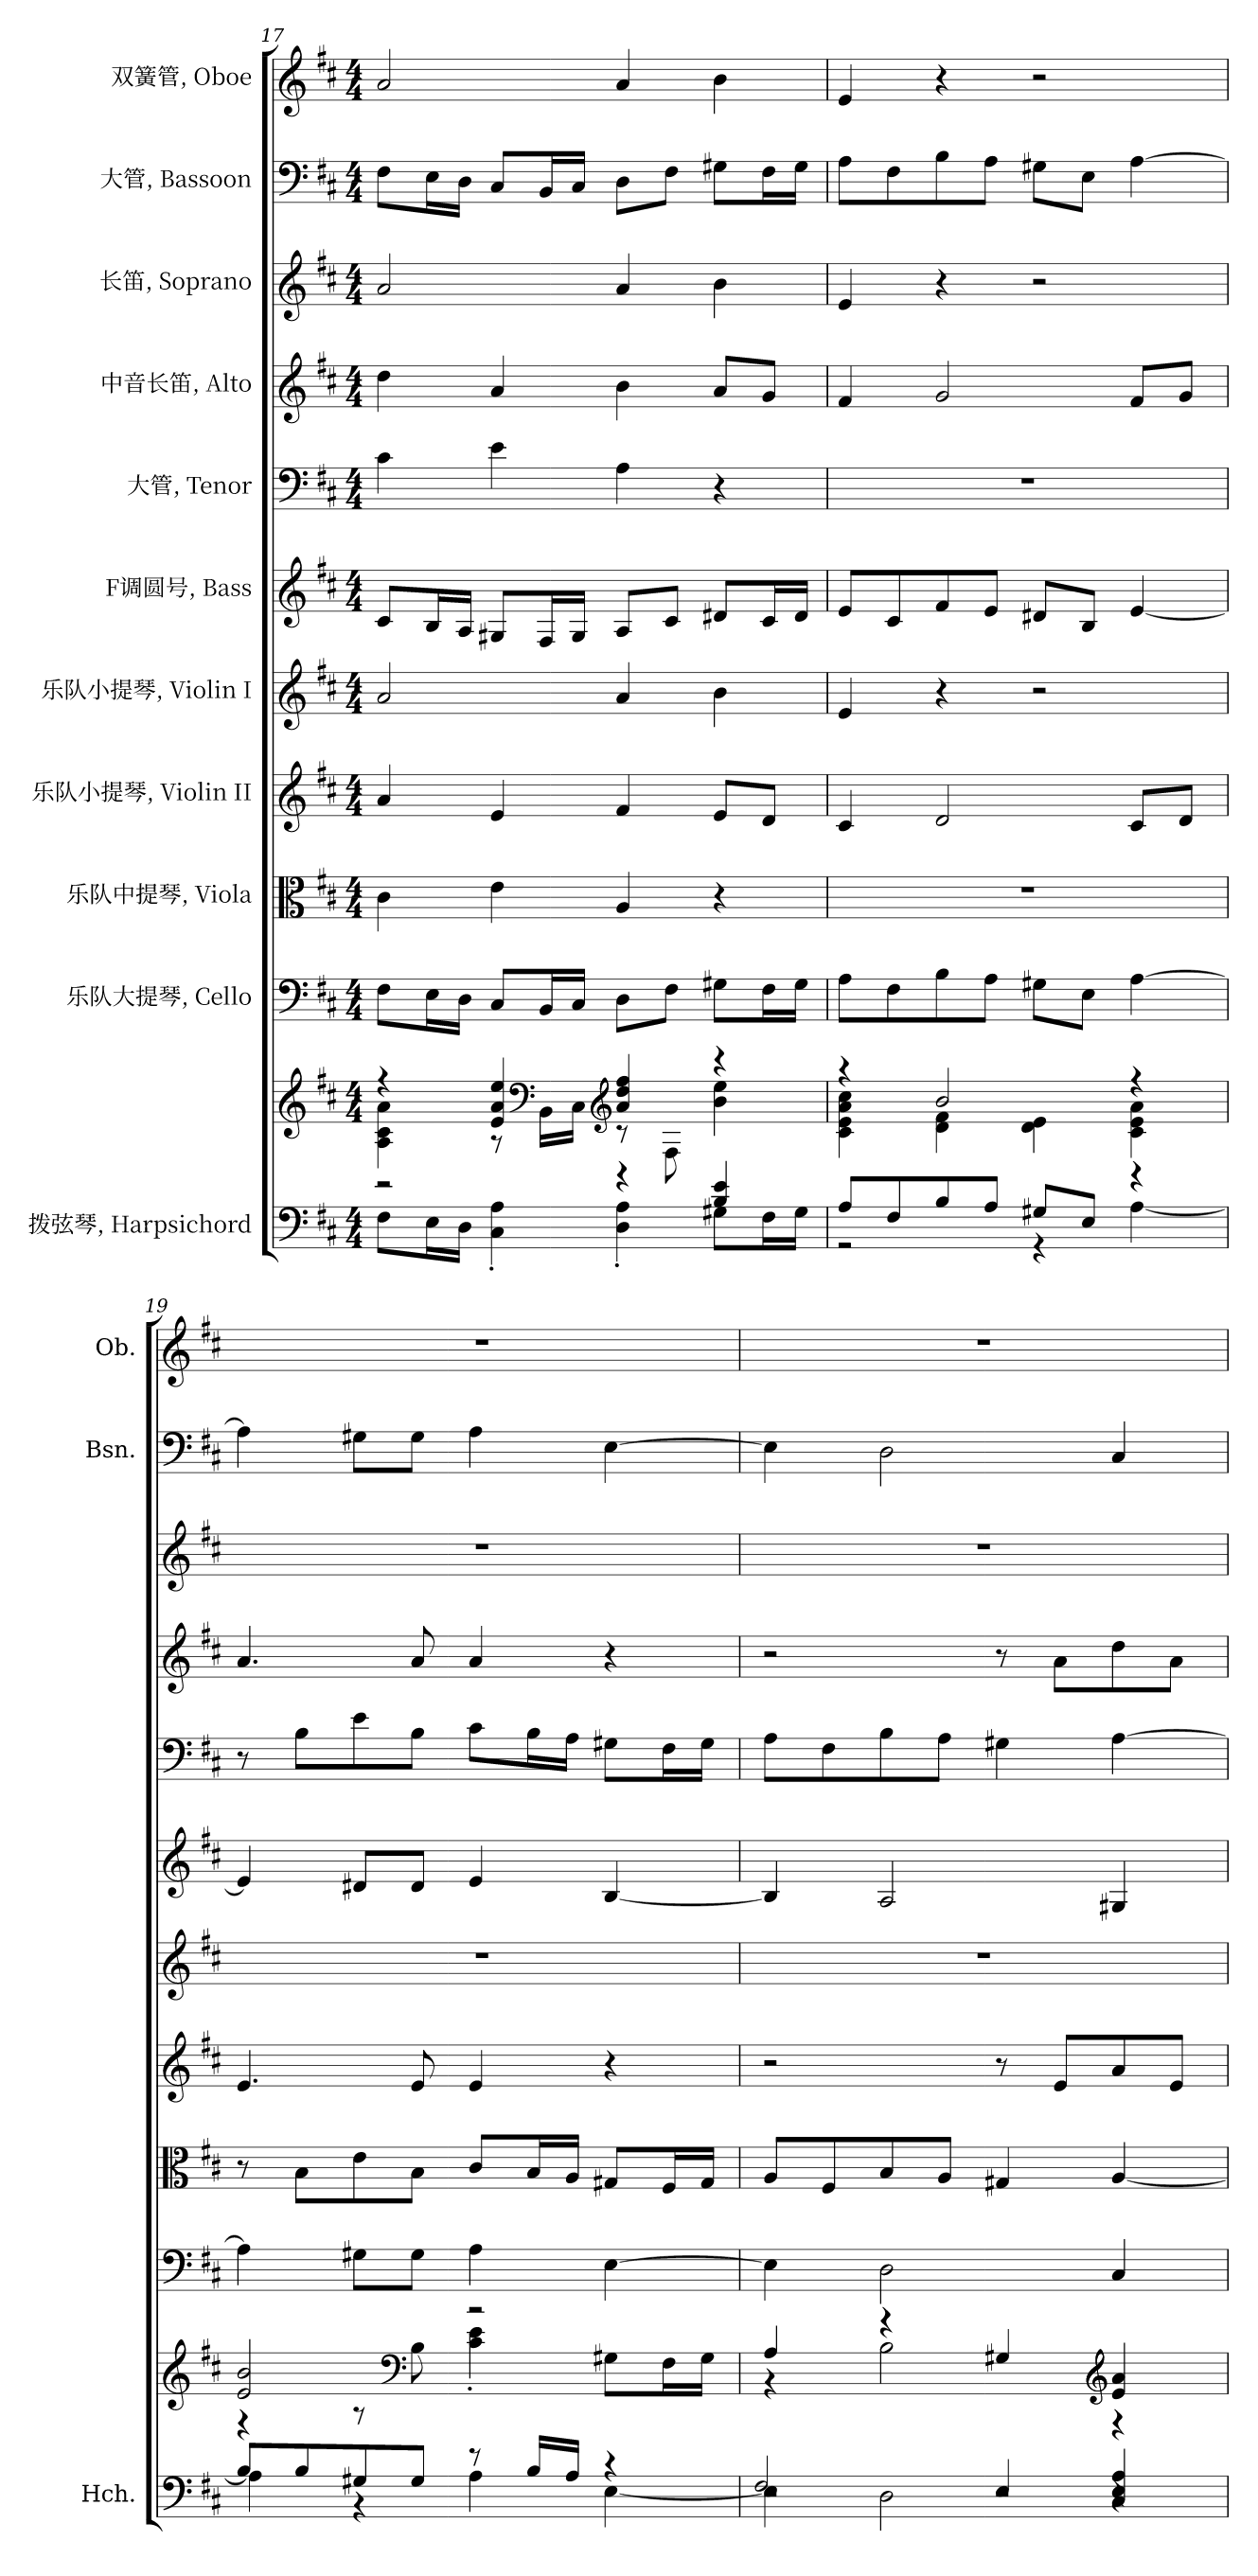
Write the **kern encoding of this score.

**kern	**kern	**kern	**kern	**kern	**kern	**kern	**kern	**kern	**kern	**kern	**kern
*part11	*part11	*part10	*part9	*part8	*part7	*part6	*part5	*part4	*part3	*part2	*part1
*staff12	*staff11	*staff10	*staff9	*staff8	*staff7	*staff6	*staff5	*staff4	*staff3	*staff2	*staff1
*I"拨弦琴, Harpsichord	*	*I"乐队大提琴, Cello	*I"乐队中提琴, Viola	*I"乐队小提琴, Violin II	*I"乐队小提琴, Violin I	*I"F调圆号, Bass	*I"大管, Tenor	*I"中音长笛, Alto	*I"长笛, Soprano	*I"大管, Bassoon	*I"双簧管, Oboe
*I'Hch.	*	*	*	*	*	*	*	*	*	*I'Bsn.	*I'Ob.
*clefF4	*clefG2	*clefF4	*clefC3	*clefG2	*clefG2	*clefG2	*clefF4	*clefG2	*clefG2	*clefF4	*clefG2
*	*	*	*	*	*	*ITrd4c7	*	*ITrd3c5	*	*	*
*k[f#c#]	*k[f#c#]	*k[f#c#]	*k[f#c#]	*k[f#c#]	*k[f#c#]	*k[f#]	*k[f#c#]	*k[f#c#g#]	*k[f#c#]	*k[f#c#]	*k[f#c#]
*M4/4	*M4/4	*M4/4	*M4/4	*M4/4	*M4/4	*M4/4	*M4/4	*M4/4	*M4/4	*M4/4	*M4/4
=17	=17	=17	=17	=17	=17	=17	=17	=17	=17	=17	=17
*^	*^	*	*	*	*	*	*	*	*	*	*
2r	8F#\L	4r	4A\ 4c#\ 4a\	8F#\L	4c#\	4a/	2a/	8F#/L	4c#\	4a\	2a/	8F#\L	2a/
.	16E\L	.	.	16E\L	.	.	.	16E/L	.	.	.	16E\L	.
.	16D\JJ	.	.	16D\JJ	.	.	.	16D/JJ	.	.	.	16D\JJ	.
.	4C#\' 4A\'	4e/ 4a/ 4ee/	8r	8C#/L	4e\	4e/	.	8C#X/L	4e\	4e/	.	8C#/L	.
*	*	*clefF4	*	*	*	*	*	*	*	*	*	*	*
.	.	.	16BB\LL	16BB/L	.	.	.	16BB/L	.	.	.	16BB/L	.
.	.	.	16C#\JJ	16C#/JJ	.	.	.	16C#/JJ	.	.	.	16C#/JJ	.
*	*	*clefG2	*	*	*	*	*	*	*	*	*	*	*
4r	4D\' 4A\'	4a/ 4dd/ 4ff#/	8r	8D\L	4A/	4f#/	4a/	8D/L	4A\	4f#\	4a/	8D\L	4a/
.	.	.	8F#\	8F#\J	.	.	.	8F#/J	.	.	.	8F#\J	.
4B/ 4e/	8G#X\L	4r	4b\ 4ee\	8G#X\L	4r	8e/L	4b\	8G#X/L	4r	8e/L	4b\	8G#X\L	4b\
.	16F#\L	.	.	16F#\L	.	8d/J	.	16F#/L	.	8d/J	.	16F#\L	.
.	16G#\JJ	.	.	16G#\JJ	.	.	.	16G#/JJ	.	.	.	16G#\JJ	.
=18	=18	=18	=18	=18	=18	=18	=18	=18	=18	=18	=18	=18	=18
8A/L	2r	4r	4c#\ 4e\ 4a\ 4cc#\	8A\L	1r	4c#/	4e/	8A/L	1r	4c#/	4e/	8A\L	4e/
8F#/	.	.	.	8F#\	.	.	.	8F#/	.	.	.	8F#\	.
8B/	.	2b/	4d\ 4f#\	8B\	.	2d/	4r	8B/	.	2d/	4r	8B\	4r
8A/J	.	.	.	8A\J	.	.	.	8A/J	.	.	.	8A\J	.
8G#X/L	4r	.	4d\ 4e\	8G#X\L	.	.	2r	8G#X/L	.	.	2r	8G#X\L	2r
8E/J	.	.	.	8E\J	.	.	.	8E/J	.	.	.	8E\J	.
4r	[4A\	4r	4c#\ 4e\ 4a\	[4A\	.	8c#/L	.	[4A/	.	8c#/L	.	[4A\	.
.	.	.	.	.	.	8d/J	.	.	.	8d/J	.	.	.
!!LO:PB:g=z
=19	=19	=19	=19	=19	=19	=19	=19	=19	=19	=19	=19	=19	=19
8B/L	4A\]	2e/ 2b/	4r	4A\]	8r	4.e/	1r	4A/]	8r	4.e/	1r	4A\]	1r
8B/	.	.	.	.	8B\L	.	.	.	8B\L	.	.	.	.
8G#X/	4r	.	8r	8G#X\L	8e\	.	.	8G#X/L	8e\	.	.	8G#X\L	.
*	*	*clefF4	*	*	*	*	*	*	*	*	*	*	*
8G#/J	.	.	8B\	8G#\J	8B\J	8e/	.	8G#/J	8B\J	8e/	.	8G#\J	.
8r	4A\	2r	4c#\' 4e\'	4A\	8c#/L	4e/	.	4A/	8c#\L	4e/	.	4A\	.
16B/LL	.	.	.	.	16B/L	.	.	.	16B\L	.	.	.	.
16A/JJ	.	.	.	.	16A/JJ	.	.	.	16A\JJ	.	.	.	.
4r	[4E\	.	8G#X\L	[4E\	8G#X/L	4r	.	[4E/	8G#X\L	4r	.	[4E\	.
.	.	.	16F#\L	.	16F#/L	.	.	.	16F#\L	.	.	.	.
.	.	.	16G#\JJ	.	16G#/JJ	.	.	.	16G#\JJ	.	.	.	.
=20	=20	=20	=20	=20	=20	=20	=20	=20	=20	=20	=20	=20	=20
*	*^	*	*	*	*	*	*	*	*	*	*	*	*
2r	4E\]	2F#/	4A/	4r	4E\]	8A/L	2r	1r	4E/]	8A\L	2r	1r	4E\]	1r
.	.	.	.	.	.	8F#/	.	.	.	8F#\	.	.	.	.
.	2D\	.	4r	2B\	2D\	8B/	.	.	2D/	8B\	.	.	2D\	.
.	.	.	.	.	.	8A/J	.	.	.	8A\J	.	.	.	.
4E/	.	2r	4G#X/	.	.	4G#X/	8r	.	.	4G#X\	8r	.	.	.
.	.	.	.	.	.	.	8e/L	.	.	.	8e\L	.	.	.
*	*	*	*clefG2	*	*	*	*	*	*	*	*	*	*	*
4C#/ 4E/ 4A/	4r	.	4e/ 4a/	4r	4C#/	[4A/	8a/	.	4C#X/	[4A\	8a\	.	4C#/	.
.	.	.	.	.	.	.	8e/J	.	.	.	8e\J	.	.	.
*v	*v	*v	*	*	*	*	*	*	*	*	*	*	*	*
*	*v	*v	*	*	*	*	*	*	*	*	*	*
=	=	=	=	=	=	=	=	=	=	=	=
*-	*-	*-	*-	*-	*-	*-	*-	*-	*-	*-	*-
